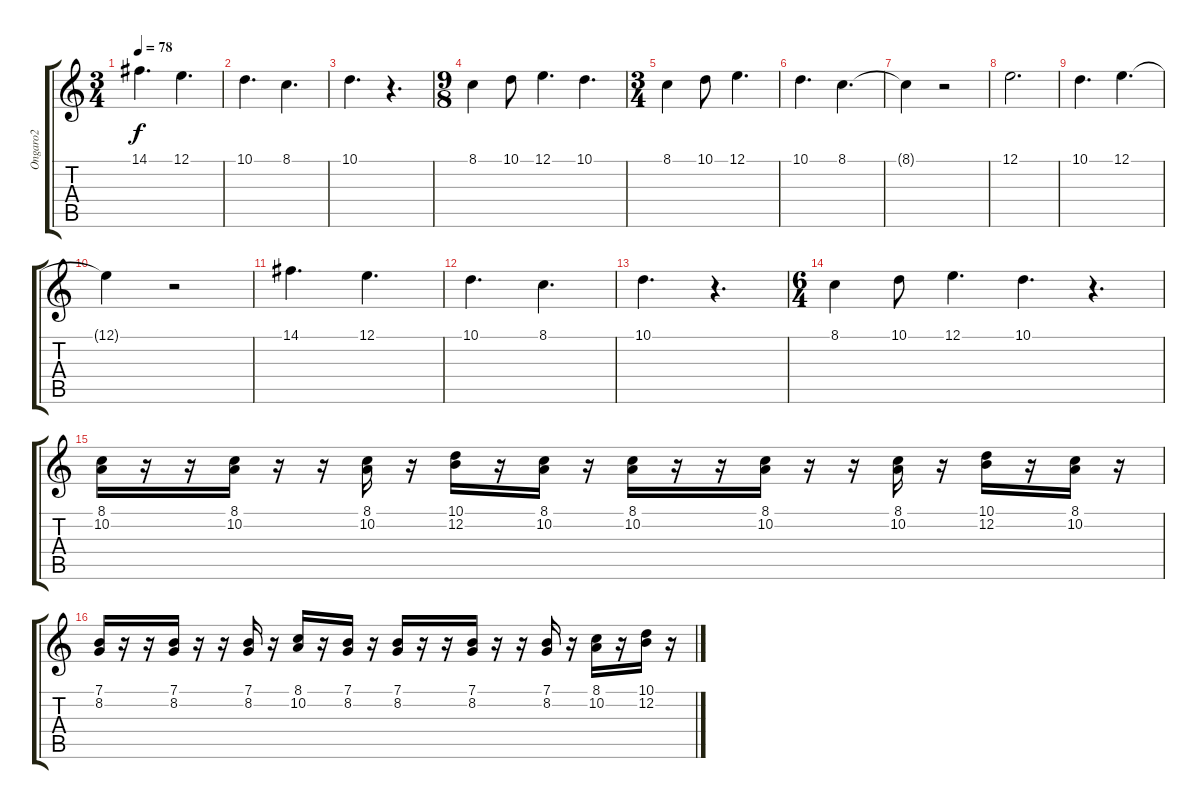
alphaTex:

\track ("Ongaro2" "Ongaro2") {instrument stringensemble1}
\staff {score tabs}
\tuning (E4 B3 G3 D3 A2 E2) {hide}
\ts (3 4)
\tempo 78
\clef g2
\ks c
14.1.4{d dy f volume 6} 12.1.4{d} |
10.1.4{d} 8.1.4{d} |
10.1.4{d} r.4{d} |
\ts (9 8)
8.1.4 10.1.8 12.1.4{d} 10.1.4{d} |
\ts (3 4)
8.1.4{volume 6} 10.1.8 12.1.4{d} |
10.1.4{d} 8.1.4{d} |
8.1{t}.4 r.2 |
12.1.2{d volume 6} |
10.1.4{d} 12.1.4{d} |
12.1{t}.4 r.2 |
14.1.4{d volume 6} 12.1.4{d} |
10.1.4{d} 8.1.4{d} |
10.1.4{d} r.4{d} |
\ts (6 4)
8.1.4 10.1.8 12.1.4{d} 10.1.4{d} r.4{d} |
(8.1 10.2).16{volume 13 instrument stringensemble1} r.16 r.16 (8.1 10.2).16 r.16 r.16 (8.1 10.2).16 r.16 (10.1 12.2).16 r.16 (8.1 10.2).16 r.16 (8.1 10.2).16 r.16 r.16 (8.1 10.2).16 r.16 r.16 (8.1 10.2).16 r.16 (10.1 12.2).16 r.16 (8.1 10.2).16 r.16 |
(7.1 8.2).16 r.16 r.16 (7.1 8.2).16 r.16 r.16 (7.1 8.2).16 r.16 (8.1 10.2).16 r.16 (7.1 8.2).16 r.16 (7.1 8.2).16 r.16 r.16 (7.1 8.2).16 r.16 r.16 (7.1 8.2).16 r.16 (8.1 10.2).16 r.16 (10.1 12.2).16 r.16
